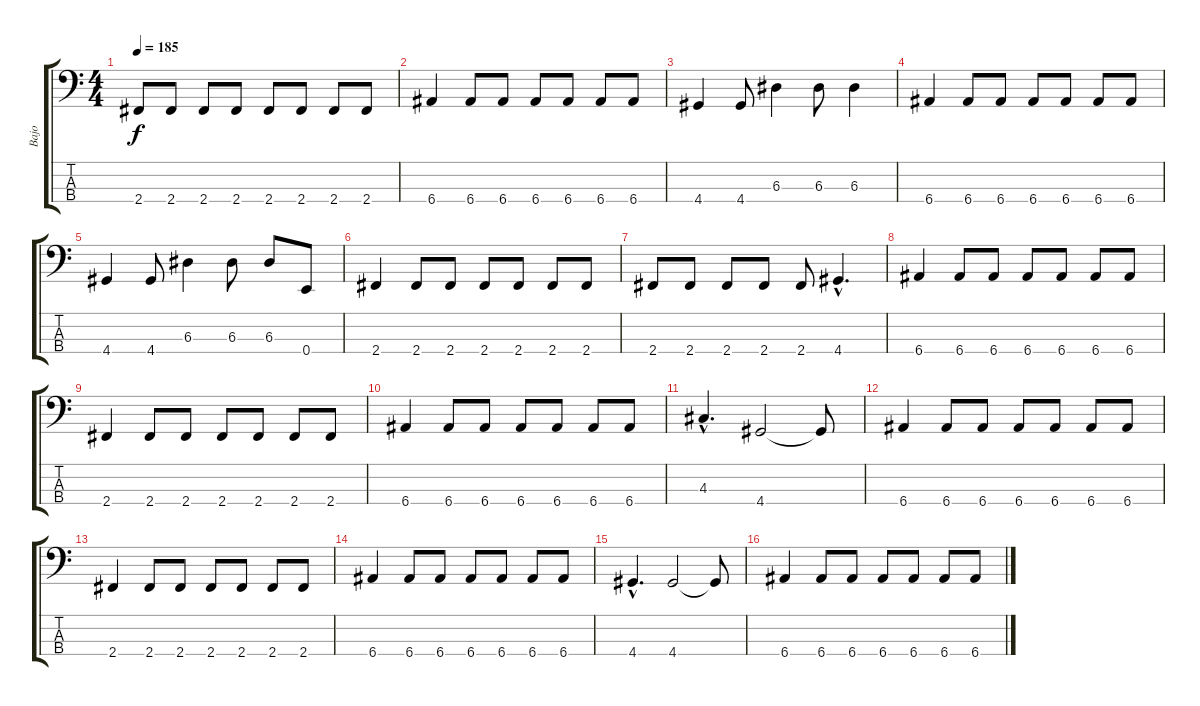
\track ("Bajo" "Bajo") {instrument electricbassfinger}
\staff {score tabs}
\tuning (G2 D2 A1 E1) {hide}
\ts (4 4)
\tempo 185
\clef f4
\ks c
2.4.8{dy f} 2.4.8 2.4.8 2.4.8 2.4.8 2.4.8 2.4.8 2.4.8 |
6.4.4 6.4.8 6.4.8 6.4.8 6.4.8 6.4.8 6.4.8 |
4.4.4 4.4.8 6.3.4 6.3.8 6.3.4 |
6.4.4 6.4.8 6.4.8 6.4.8 6.4.8 6.4.8 6.4.8 |
4.4.4 4.4.8 6.3.4 6.3.8 6.3.8 0.4.8 |
2.4.4 2.4.8 2.4.8 2.4.8 2.4.8 2.4.8 2.4.8 |
2.4.8 2.4.8 2.4.8 2.4.8 2.4.8 4.4{hac}.4{d} |
6.4.4 6.4.8 6.4.8 6.4.8 6.4.8 6.4.8 6.4.8 |
2.4.4 2.4.8 2.4.8 2.4.8 2.4.8 2.4.8 2.4.8 |
6.4.4 6.4.8 6.4.8 6.4.8 6.4.8 6.4.8 6.4.8 |
4.3{hac}.4{d} 4.4.2 4.4{t}.8 |
6.4.4 6.4.8 6.4.8 6.4.8 6.4.8 6.4.8 6.4.8 |
2.4.4 2.4.8 2.4.8 2.4.8 2.4.8 2.4.8 2.4.8 |
6.4.4 6.4.8 6.4.8 6.4.8 6.4.8 6.4.8 6.4.8 |
4.4{hac}.4{d} 4.4.2 4.4{t}.8 |
6.4.4 6.4.8 6.4.8 6.4.8 6.4.8 6.4.8 6.4.8
